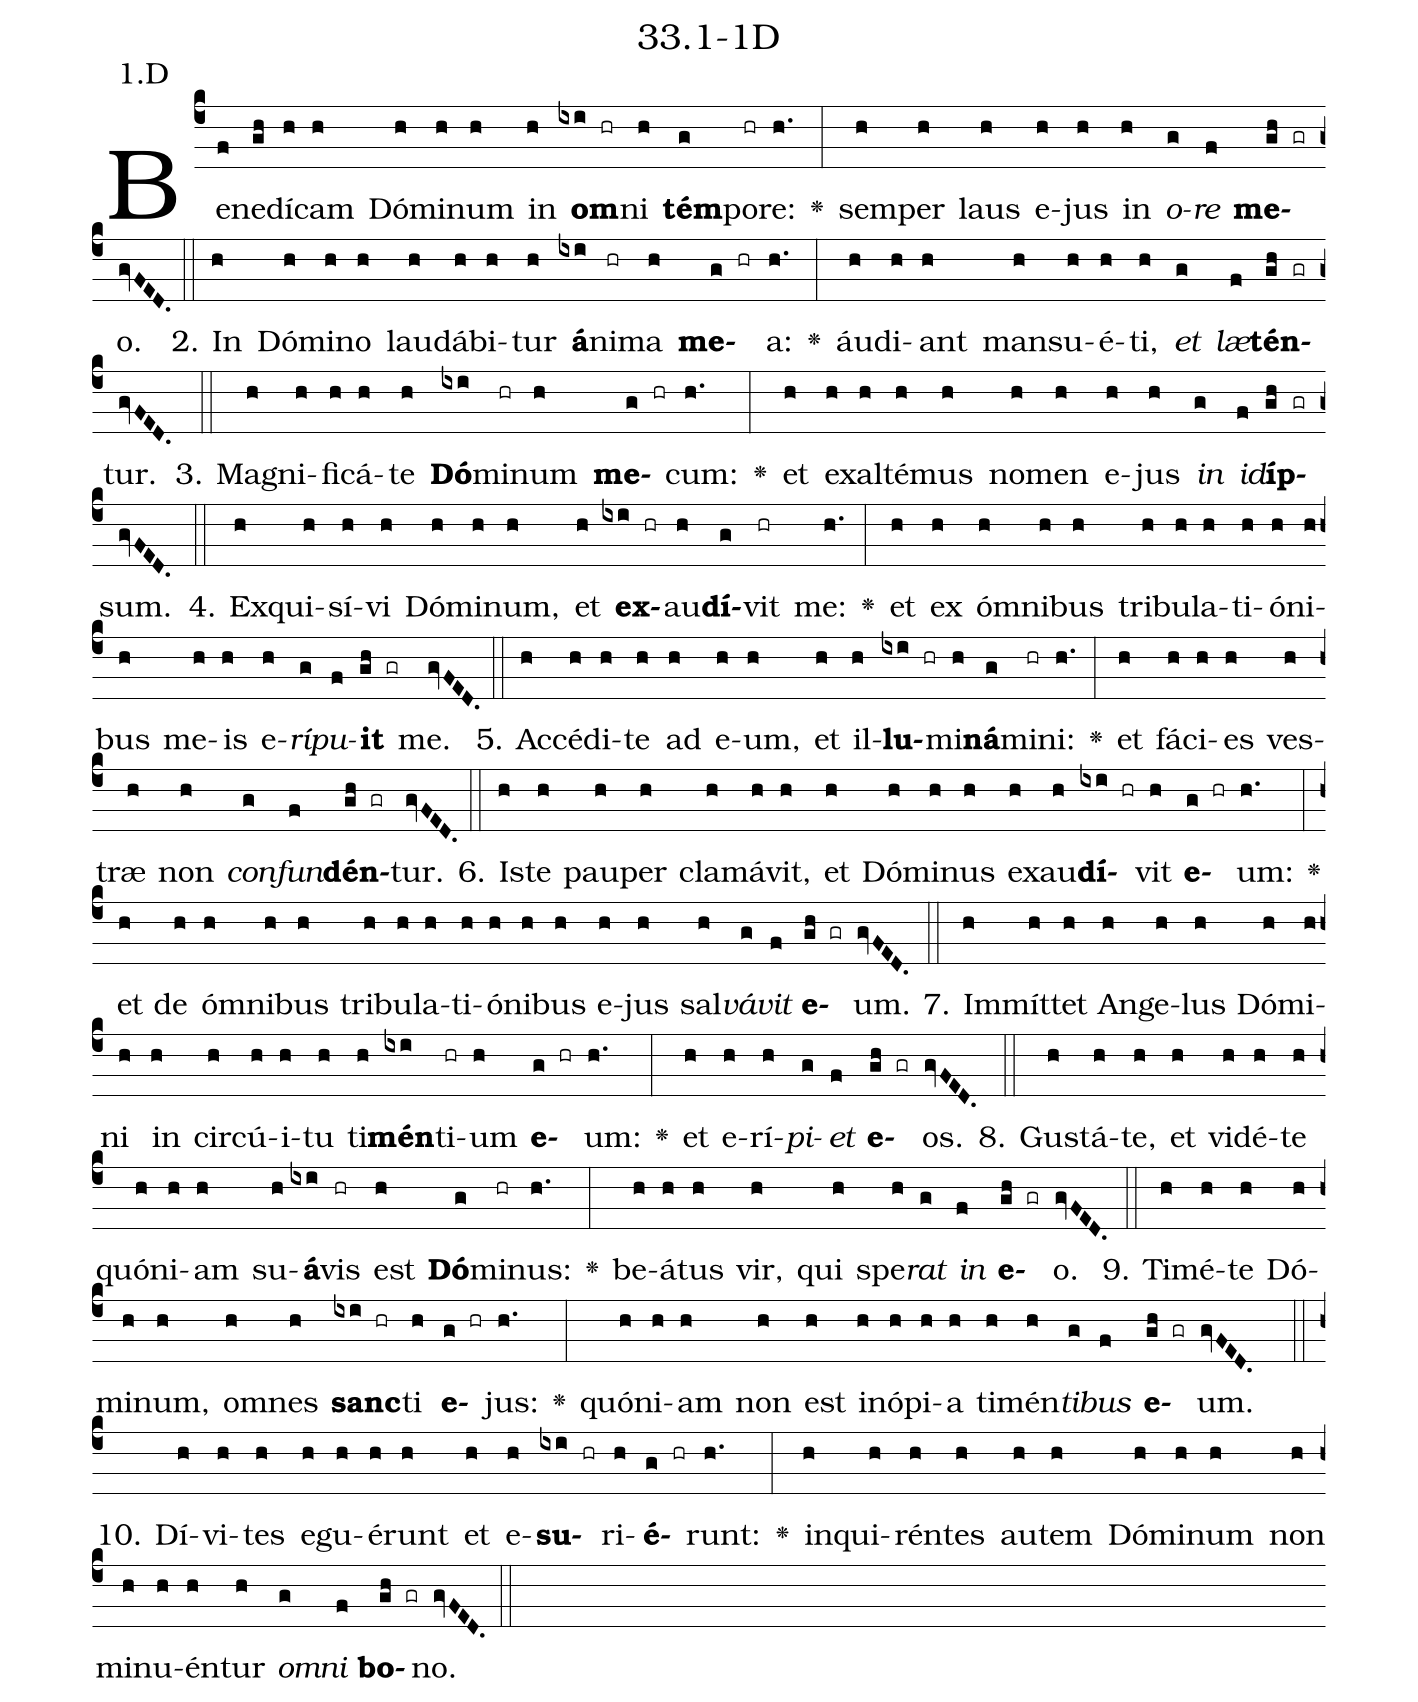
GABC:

name: 33.1-1D;
annotation: 1.D;
%%
(c4)Be(f)ne(gh)dí(h)cam(h) Dó(h)mi(h)num(h) in(h) <b>om</b>(ixi hr)ni(h) <b>tém</b>(g)po(hr)re:(h.) <v>\greheightstar</v>(:) sem(h)per(h) laus(h) e(h)jus(h) in(h) <i>o</i>(g)<i>re</i>(f) <b>me</b>(gh gr)o.(gvFED.) (::)
2. In(h) Dó(h)mi(h)no(h) lau(h)dá(h)bi(h)tur(h) <b>á</b>(ixi)ni(hr)ma(h) <b>me</b>(g hr)a:(h.) <v>\greheightstar</v>(:) áu(h)di(h)ant(h) man(h)su(h)é(h)ti,(h) <i>et</i>(g) <i>læ</i>(f)<b>tén</b>(gh gr)tur.(gvFED.) (::)
3. Ma(h)gni(h)fi(h)cá(h)te(h) <b>Dó</b>(ixi)mi(hr)num(h) <b>me</b>(g hr)cum:(h.) <v>\greheightstar</v>(:) et(h) ex(h)al(h)té(h)mus(h) no(h)men(h) e(h)jus(h) <i>in</i>(g) <i>id</i>(f)<b>íp</b>(gh gr)sum.(gvFED.) (::)
4. Ex(h)qui(h)sí(h)vi(h) Dó(h)mi(h)num,(h) et(h) <b>ex</b>(ixi hr)au(h)<b>dí</b>(g)vit(hr) me:(h.) <v>\greheightstar</v>(:) et(h) ex(h) óm(h)ni(h)bus(h) tri(h)bu(h)la(h)ti(h)ó(h)ni(h)bus(h) me(h)is(h) e(h)<i>rí</i>(g)<i>pu</i>(f)<b>it</b>(gh gr) me.(gvFED.) (::)
5. Ac(h)cé(h)di(h)te(h) ad(h) e(h)um,(h) et(h) il(h)<b>lu</b>(ixi hr)mi(h)<b>ná</b>(g)mi(hr)ni:(h.) <v>\greheightstar</v>(:) et(h) fá(h)ci(h)es(h) ves(h)træ(h) non(h) <i>con</i>(g)<i>fun</i>(f)<b>dén</b>(gh gr)tur.(gvFED.) (::)
6. Is(h)te(h) pau(h)per(h) cla(h)má(h)vit,(h) et(h) Dó(h)mi(h)nus(h) ex(h)au(h)<b>dí</b>(ixi hr)vit(h) <b>e</b>(g hr)um:(h.) <v>\greheightstar</v>(:) et(h) de(h) óm(h)ni(h)bus(h) tri(h)bu(h)la(h)ti(h)ó(h)ni(h)bus(h) e(h)jus(h) sal(h)<i>vá</i>(g)<i>vit</i>(f) <b>e</b>(gh gr)um.(gvFED.) (::)
7. Im(h)mít(h)tet(h) An(h)ge(h)lus(h) Dó(h)mi(h)ni(h) in(h) cir(h)cú(h)i(h)tu(h) ti(h)<b>mén</b>(ixi)ti(hr)um(h) <b>e</b>(g hr)um:(h.) <v>\greheightstar</v>(:) et(h) e(h)rí(h)<i>pi</i>(g)<i>et</i>(f) <b>e</b>(gh gr)os.(gvFED.) (::)
8. Gus(h)tá(h)te,(h) et(h) vi(h)dé(h)te(h) quón(h)i(h)am(h) su(h)<b>á</b>(ixi)vis(hr) est(h) <b>Dó</b>(g)mi(hr)nus:(h.) <v>\greheightstar</v>(:) be(h)á(h)tus(h) vir,(h) qui(h) spe(h)<i>rat</i>(g) <i>in</i>(f) <b>e</b>(gh gr)o.(gvFED.) (::)
9. Ti(h)mé(h)te(h) Dó(h)mi(h)num,(h) om(h)nes(h) <b>sanc</b>(ixi hr)ti(h) <b>e</b>(g hr)jus:(h.) <v>\greheightstar</v>(:) quón(h)i(h)am(h) non(h) est(h) in(h)ó(h)pi(h)a(h) ti(h)mén(h)<i>ti</i>(g)<i>bus</i>(f) <b>e</b>(gh gr)um.(gvFED.) (::)
10. Dí(h)vi(h)tes(h) e(h)gu(h)é(h)runt(h) et(h) e(h)<b>su</b>(ixi hr)ri(h)<b>é</b>(g hr)runt:(h.) <v>\greheightstar</v>(:) in(h)qui(h)rén(h)tes(h) au(h)tem(h) Dó(h)mi(h)num(h) non(h) mi(h)nu(h)én(h)tur(h) <i>om</i>(g)<i>ni</i>(f) <b>bo</b>(gh gr)no.(gvFED.) (::)
